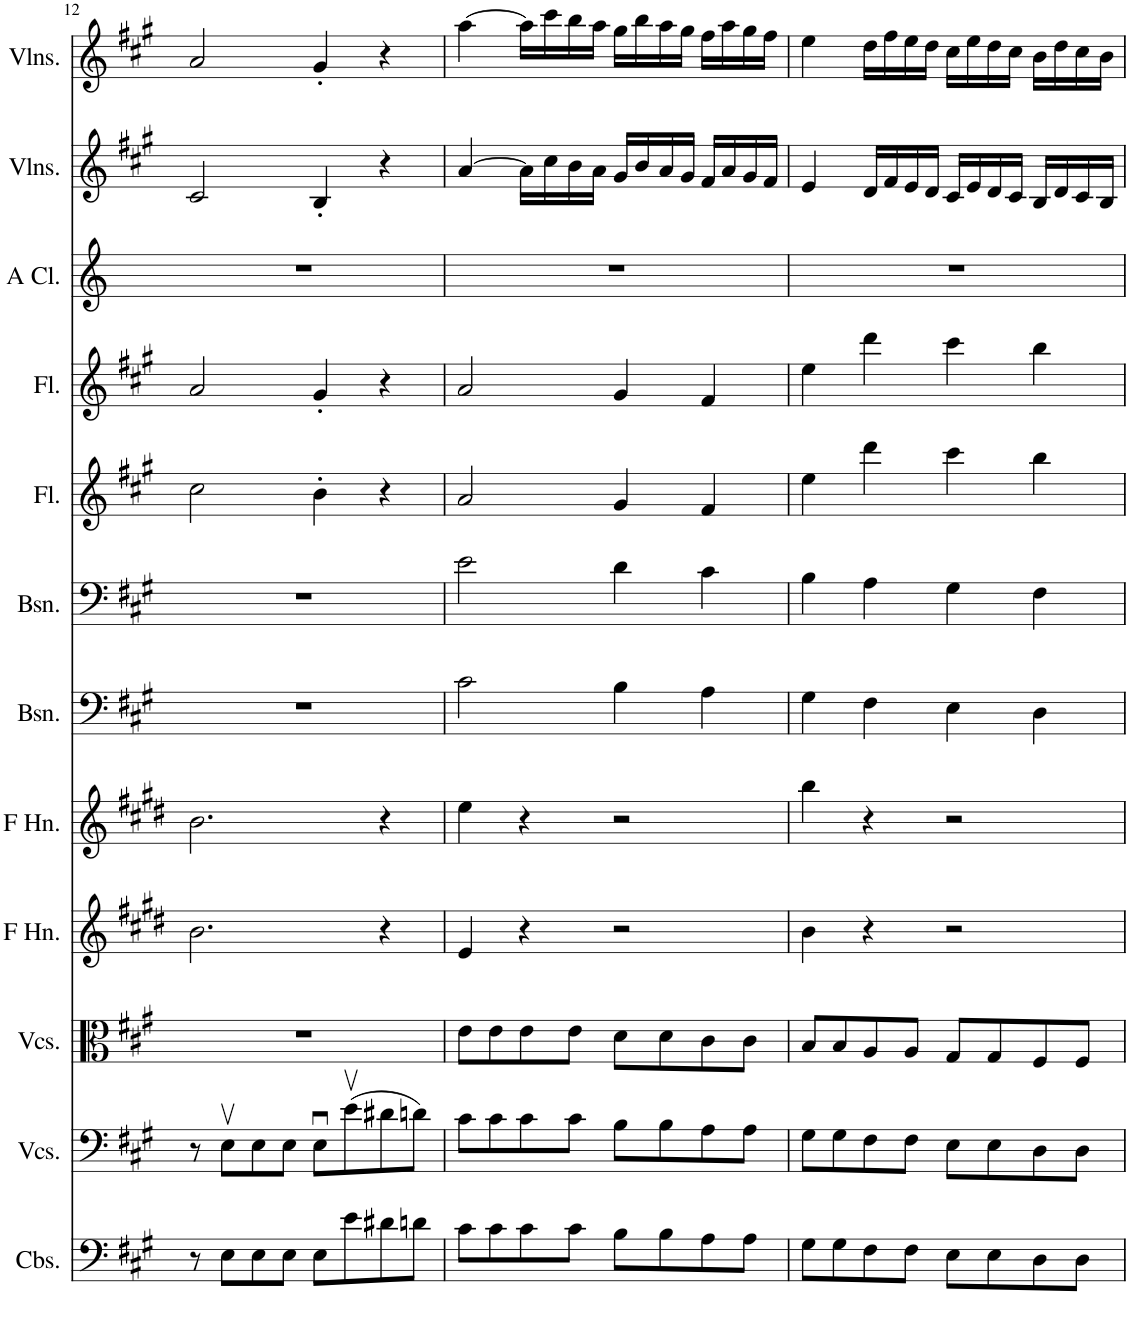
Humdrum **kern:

**kern	**kern	**kern	**kern	**kern	**kern	**kern	**kern	**kern	**kern	**kern	**kern
*part12	*part11	*part10	*part9	*part8	*part7	*part6	*part5	*part4	*part3	*part2	*part1
*staff12	*staff11	*staff10	*staff9	*staff8	*staff7	*staff6	*staff5	*staff4	*staff3	*staff2	*staff1
*I"Contrabasses, Contrabass	*I"Violoncellos, Cello	*I"Violoncellos, Viola	*I"Horn in F, A Horn 2	*I"Horn in F, A Horn 1	*I"Bassoon, Bassoon 2	*I"Bassoon, Bassoon 1	*I"Flute, Flute 2	*I"Flute, Flute 1	*I"A Clarinet, Solo A Clarinet	*I"Violins, Violin 2	*I"Violins, Violin 1
*I'Cbs.	*I'Vcs.	*I'Vcs.	*I'F Hn.	*I'F Hn.	*I'Bsn.	*I'Bsn.	*I'Fl.	*I'Fl.	*I'A Cl.	*I'Vlns.	*I'Vlns.
!!LO:PB:g=z
*clefF4	*clefF4	*clefC3	*clefG2	*clefG2	*clefF4	*clefF4	*clefG2	*clefG2	*clefG2	*clefG2	*clefG2
*Trd7c12	*	*	*Trd4c7	*Trd4c7	*	*	*	*	*Trd2c3	*	*
*k[f#c#g#]	*k[f#c#g#]	*k[f#c#g#]	*k[f#c#g#d#]	*k[f#c#g#d#]	*k[f#c#g#]	*k[f#c#g#]	*k[f#c#g#]	*k[f#c#g#]	*k[]	*k[f#c#g#]	*k[f#c#g#]
*M4/4	*M4/4	*M4/4	*M4/4	*M4/4	*M4/4	*M4/4	*M4/4	*M4/4	*M4/4	*M4/4	*M4/4
=12	=12	=12	=12	=12	=12	=12	=12	=12	=12	=12	=12
8r	8r	1r	2.b\	2.b\	1r	1r	2cc#\	2a/	1r	2c#/	2a/
8E\L	8Ev\L	.	.	.	.	.	.	.	.	.	.
8E\	8E\	.	.	.	.	.	.	.	.	.	.
8E\J	8E\J	.	.	.	.	.	.	.	.	.	.
8E\L	8Eu\L	.	.	.	.	.	4b'\	4g#'/	.	4B'/	4g#'/
8e\	(8ev\	.	.	.	.	.	.	.	.	.	.
8d#X\	8d#X\	.	4r	4r	.	.	4r	4r	.	4r	4r
8dn\J	8dn\J)	.	.	.	.	.	.	.	.	.	.
=13	=13	=13	=13	=13	=13	=13	=13	=13	=13	=13	=13
8c#\L	8c#\L	8e\L	4e/	4ee\	2c#\	2e\	2a/	2a/	1r	[4a/	[4aa\
8c#\	8c#\	8e\	.	.	.	.	.	.	.	.	.
8c#\	8c#\	8e\	4r	4r	.	.	.	.	.	16a\LL]	16aa\LL]
.	.	.	.	.	.	.	.	.	.	16cc#\	16ccc#\
8c#\J	8c#\J	8e\J	.	.	.	.	.	.	.	16b\	16bb\
.	.	.	.	.	.	.	.	.	.	16a\JJ	16aa\JJ
8B\L	8B\L	8d\L	2r	2r	4B\	4d\	4g#/	4g#/	.	16g#/LL	16gg#\LL
.	.	.	.	.	.	.	.	.	.	16b/	16bb\
8B\	8B\	8d\	.	.	.	.	.	.	.	16a/	16aa\
.	.	.	.	.	.	.	.	.	.	16g#/JJ	16gg#\JJ
8A\	8A\	8c#\	.	.	4A\	4c#\	4f#/	4f#/	.	16f#/LL	16ff#\LL
.	.	.	.	.	.	.	.	.	.	16a/	16aa\
8A\J	8A\J	8c#\J	.	.	.	.	.	.	.	16g#/	16gg#\
.	.	.	.	.	.	.	.	.	.	16f#/JJ	16ff#\JJ
=14	=14	=14	=14	=14	=14	=14	=14	=14	=14	=14	=14
8G#\L	8G#\L	8B/L	4b\	4bb\	4G#\	4B\	4ee\	4ee\	1r	4e/	4ee\
8G#\	8G#\	8B/	.	.	.	.	.	.	.	.	.
8F#\	8F#\	8A/	4r	4r	4F#\	4A\	4ddd\	4ddd\	.	16d/LL	16dd\LL
.	.	.	.	.	.	.	.	.	.	16f#/	16ff#\
8F#\J	8F#\J	8A/J	.	.	.	.	.	.	.	16e/	16ee\
.	.	.	.	.	.	.	.	.	.	16d/JJ	16dd\JJ
8E\L	8E\L	8G#/L	2r	2r	4E\	4G#\	4ccc#\	4ccc#\	.	16c#/LL	16cc#\LL
.	.	.	.	.	.	.	.	.	.	16e/	16ee\
8E\	8E\	8G#/	.	.	.	.	.	.	.	16d/	16dd\
.	.	.	.	.	.	.	.	.	.	16c#/JJ	16cc#\JJ
8D\	8D\	8F#/	.	.	4D\	4F#\	4bb\	4bb\	.	16B/LL	16b\LL
.	.	.	.	.	.	.	.	.	.	16d/	16dd\
8D\J	8D\J	8F#/J	.	.	.	.	.	.	.	16c#/	16cc#\
.	.	.	.	.	.	.	.	.	.	16B/JJ	16b\JJ
=	=	=	=	=	=	=	=	=	=	=	=
*-	*-	*-	*-	*-	*-	*-	*-	*-	*-	*-	*-
